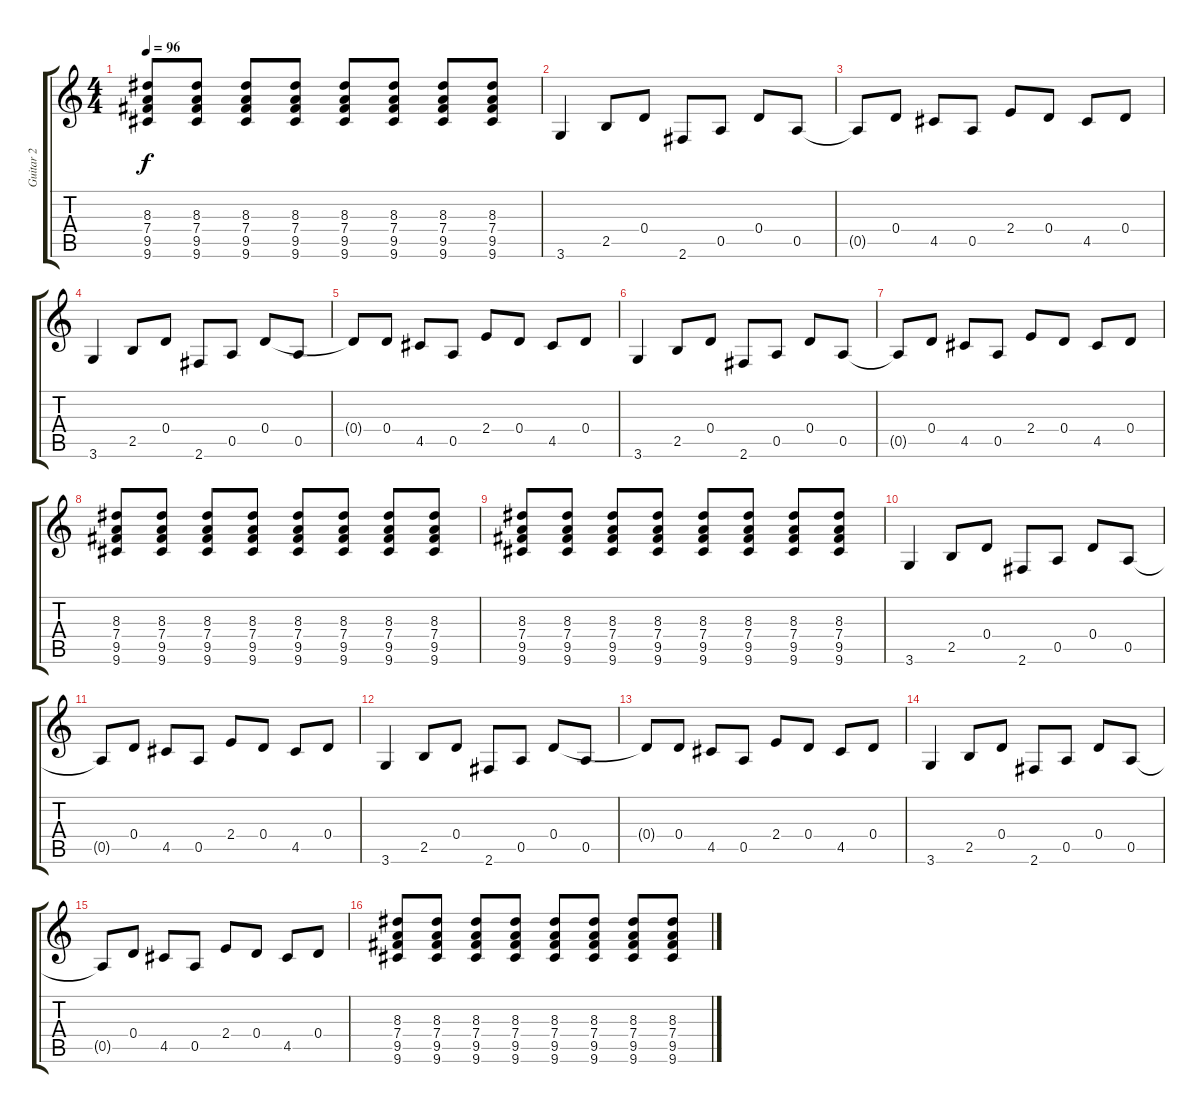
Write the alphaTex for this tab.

\track ("Guitar 2" "Guitar 2") {instrument overdrivenguitar}
\staff {score tabs}
\tuning (E4 B3 G3 D3 A2 E2) {hide}
\ts (4 4)
\tempo 96
\clef g2
\ks c
(8.3 7.4 9.5 9.6).8{dy f} (8.3 7.4 9.5 9.6).8 (8.3 7.4 9.5 9.6).8 (8.3 7.4 9.5 9.6).8 (8.3 7.4 9.5 9.6).8 (8.3 7.4 9.5 9.6).8 (8.3 7.4 9.5 9.6).8 (8.3 7.4 9.5 9.6).8 |
3.6.4 2.5.8 0.4.8 2.6.8 0.5.8 0.4.8 0.5.8 |
0.5{t}.8 0.4.8 4.5.8 0.5.8 2.4.8 0.4.8 4.5.8 0.4.8 |
3.6.4 2.5.8 0.4.8 2.6.8 0.5.8 0.4.8 0.5.8 |
0.4{t}.8 0.4.8 4.5.8 0.5.8 2.4.8 0.4.8 4.5.8 0.4.8 |
3.6.4 2.5.8 0.4.8 2.6.8 0.5.8 0.4.8 0.5.8 |
0.5{t}.8 0.4.8 4.5.8 0.5.8 2.4.8 0.4.8 4.5.8 0.4.8 |
(8.3 7.4 9.5 9.6).8 (8.3 7.4 9.5 9.6).8 (8.3 7.4 9.5 9.6).8 (8.3 7.4 9.5 9.6).8 (8.3 7.4 9.5 9.6).8 (8.3 7.4 9.5 9.6).8 (8.3 7.4 9.5 9.6).8 (8.3 7.4 9.5 9.6).8 |
(8.3 7.4 9.5 9.6).8 (8.3 7.4 9.5 9.6).8 (8.3 7.4 9.5 9.6).8 (8.3 7.4 9.5 9.6).8 (8.3 7.4 9.5 9.6).8 (8.3 7.4 9.5 9.6).8 (8.3 7.4 9.5 9.6).8 (8.3 7.4 9.5 9.6).8 |
3.6.4 2.5.8 0.4.8 2.6.8 0.5.8 0.4.8 0.5.8 |
0.5{t}.8 0.4.8 4.5.8 0.5.8 2.4.8 0.4.8 4.5.8 0.4.8 |
3.6.4 2.5.8 0.4.8 2.6.8 0.5.8 0.4.8 0.5.8 |
0.4{t}.8 0.4.8 4.5.8 0.5.8 2.4.8 0.4.8 4.5.8 0.4.8 |
3.6.4 2.5.8 0.4.8 2.6.8 0.5.8 0.4.8 0.5.8 |
0.5{t}.8 0.4.8 4.5.8 0.5.8 2.4.8 0.4.8 4.5.8 0.4.8 |
(8.3 7.4 9.5 9.6).8 (8.3 7.4 9.5 9.6).8 (8.3 7.4 9.5 9.6).8 (8.3 7.4 9.5 9.6).8 (8.3 7.4 9.5 9.6).8 (8.3 7.4 9.5 9.6).8 (8.3 7.4 9.5 9.6).8 (8.3 7.4 9.5 9.6).8
